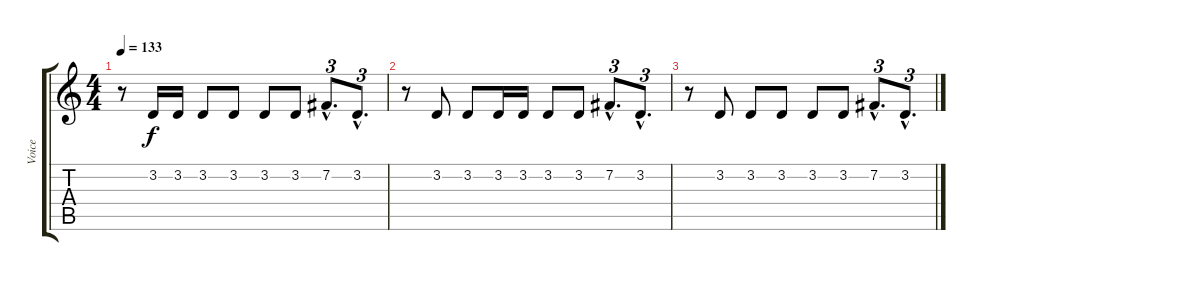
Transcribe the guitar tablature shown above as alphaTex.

\track ("Voice" "Voice") {instrument lead6voice}
\staff {score tabs}
\tuning (E4 B3 G3 D3 A2 E2) {hide}
\ts (4 4)
\tempo 133
\clef g2
\ks c
r.8{dy f} 3.2.16 3.2.16 3.2.8 3.2.8 3.2.8 3.2.8 7.2{hac}.8{d tu (3 2)} 3.2{hac}.8{d tu (3 2)} |
r.8 3.2.8 3.2.8 3.2.16 3.2.16 3.2.8 3.2.8 7.2{hac}.8{d tu (3 2)} 3.2{hac}.8{d tu (3 2)} |
r.8 3.2.8 3.2.8 3.2.8 3.2.8 3.2.8 7.2{hac}.8{d tu (3 2)} 3.2{hac}.8{d tu (3 2)}
